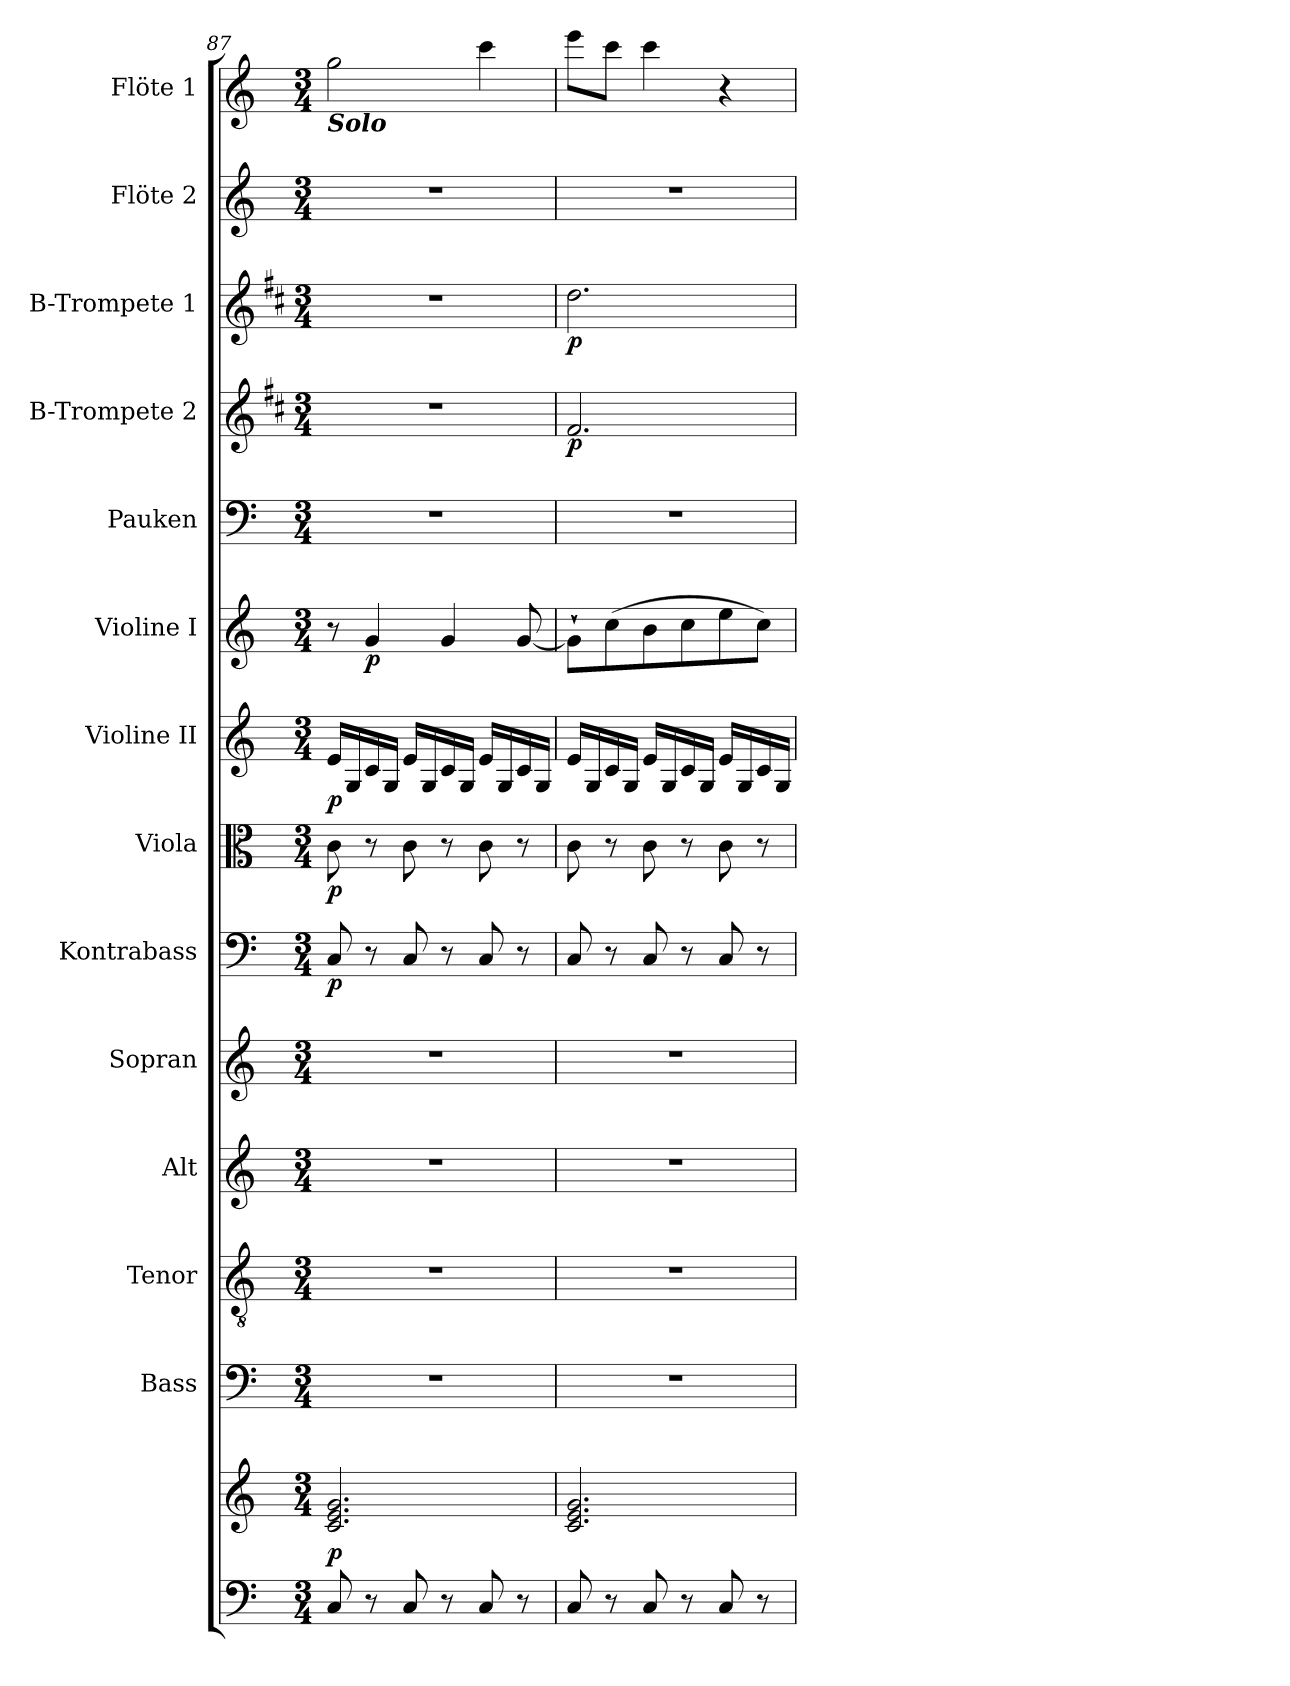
**kern	**kern	**dynam	**kern	**kern	**kern	**kern	**kern	**dynam	**kern	**dynam	**kern	**dynam	**kern	**dynam	**kern	**kern	**dynam	**kern	**dynam	**kern	**kern
*part14	*part14	*part14	*part13	*part12	*part11	*part10	*part9	*part9	*part8	*part8	*part7	*part7	*part6	*part6	*part5	*part4	*part4	*part3	*part3	*part2	*part1
*staff15	*staff14	*staff14/15	*staff13	*staff12	*staff11	*staff10	*staff9	*staff9	*staff8	*staff8	*staff7	*staff7	*staff6	*staff6	*staff5	*staff4	*staff4	*staff3	*staff3	*staff2	*staff1
*	*	*	*I"Bass	*I"Tenor	*I"Alt	*I"Sopran	*I"Kontrabass	*	*I"Viola	*	*I"Violine II	*	*I"Violine I	*	*I"Pauken	*I"B-Trompete 2	*	*I"B-Trompete 1	*	*I"Flöte 2	*I"Flöte 1
*	*	*	*I'B.	*I'T.	*I'A.	*I'S.	*I'Kb.	*	*I'Vla.	*	*I'Vl. II	*	*I'Vl. I	*	*I'Pk.	*I'B Trp. 2	*	*I'B Trp. 1	*	*I'Fl. 2	*I'Fl. 1
!!LO:PB:g=z
*clefF4	*clefG2	*	*clefF4	*clefGv2	*clefG2	*clefG2	*clefF4	*	*clefC3	*	*clefG2	*	*clefG2	*	*clefF4	*clefG2	*	*clefG2	*	*clefG2	*clefG2
*	*	*	*	*	*	*	*ITrd7c12	*	*	*	*	*	*	*	*	*ITrd1c2	*	*ITrd1c2	*	*	*
*k[]	*k[]	*	*k[]	*k[]	*k[]	*k[]	*k[]	*	*k[]	*	*k[]	*	*k[]	*	*k[]	*k[]	*	*k[]	*	*k[]	*k[]
*C:	*C:	*	*C:	*C:	*C:	*C:	*C:	*	*C:	*	*C:	*	*C:	*	*C:	*C:	*	*C:	*	*C:	*C:
*M3/4	*M3/4	*	*M3/4	*M3/4	*M3/4	*M3/4	*M3/4	*	*M3/4	*	*M3/4	*	*M3/4	*	*M3/4	*M3/4	*	*M3/4	*	*M3/4	*M3/4
=87	=87	=87	=87	=87	=87	=87	=87	=87	=87	=87	=87	=87	=87	=87	=87	=87	=87	=87	=87	=87	=87
!	!	!	!	!	!	!	!	!	!	!	!	!	!	!	!	!	!	!	!	!	!LO:TX:b:Bi:t=Solo
!	!	!LO:DY:a=2	!	!	!	!	!	!LO:DY:b	!	!LO:DY:b	!	!LO:DY:b	!	!	!	!	!	!	!	!	!
8C/	2.c/ 2.e/ 2.g/	p	2.r	2.r	2.r	2.r	8CC/	p	8c\	p	16e/LL	p	8r	.	2.r	2.r	.	2.r	.	2.r	2gg\
.	.	.	.	.	.	.	.	.	.	.	16G/	.	.	.	.	.	.	.	.	.	.
!	!	!	!	!	!	!	!	!	!	!	!	!	!	!LO:DY:b	!	!	!	!	!	!	!
8r	.	.	.	.	.	.	8r	.	8r	.	16c/	.	4g/	p	.	.	.	.	.	.	.
.	.	.	.	.	.	.	.	.	.	.	16G/JJ	.	.	.	.	.	.	.	.	.	.
8C/	.	.	.	.	.	.	8CC/	.	8c\	.	16e/LL	.	.	.	.	.	.	.	.	.	.
.	.	.	.	.	.	.	.	.	.	.	16G/	.	.	.	.	.	.	.	.	.	.
8r	.	.	.	.	.	.	8r	.	8r	.	16c/	.	4g/	.	.	.	.	.	.	.	.
.	.	.	.	.	.	.	.	.	.	.	16G/JJ	.	.	.	.	.	.	.	.	.	.
8C/	.	.	.	.	.	.	8CC/	.	8c\	.	16e/LL	.	.	.	.	.	.	.	.	.	4ccc\
.	.	.	.	.	.	.	.	.	.	.	16G/	.	.	.	.	.	.	.	.	.	.
8r	.	.	.	.	.	.	8r	.	8r	.	16c/	.	[8g/	.	.	.	.	.	.	.	.
.	.	.	.	.	.	.	.	.	.	.	16G/JJ	.	.	.	.	.	.	.	.	.	.
=88	=88	=88	=88	=88	=88	=88	=88	=88	=88	=88	=88	=88	=88	=88	=88	=88	=88	=88	=88	=88	=88
!	!	!	!	!	!	!	!	!	!	!	!	!	!	!	!	!	!LO:DY:b	!	!LO:DY:b	!	!
8C/	2.c/ 2.e/ 2.g/	.	2.r	2.r	2.r	2.r	8CC/	.	8c\	.	16e/LL	.	8g`>\L]	.	2.r	2.e/	p	2.cc\	p	2.r	8eee\L
.	.	.	.	.	.	.	.	.	.	.	16G/	.	.	.	.	.	.	.	.	.	.
8r	.	.	.	.	.	.	8r	.	8r	.	16c/	.	(>8cc\	.	.	.	.	.	.	.	8ccc\J
.	.	.	.	.	.	.	.	.	.	.	16G/JJ	.	.	.	.	.	.	.	.	.	.
8C/	.	.	.	.	.	.	8CC/	.	8c\	.	16e/LL	.	8b\	.	.	.	.	.	.	.	4ccc\
.	.	.	.	.	.	.	.	.	.	.	16G/	.	.	.	.	.	.	.	.	.	.
8r	.	.	.	.	.	.	8r	.	8r	.	16c/	.	8cc\	.	.	.	.	.	.	.	.
.	.	.	.	.	.	.	.	.	.	.	16G/JJ	.	.	.	.	.	.	.	.	.	.
8C/	.	.	.	.	.	.	8CC/	.	8c\	.	16e/LL	.	8ee\	.	.	.	.	.	.	.	4r
.	.	.	.	.	.	.	.	.	.	.	16G/	.	.	.	.	.	.	.	.	.	.
8r	.	.	.	.	.	.	8r	.	8r	.	16c/	.	8cc\J)	.	.	.	.	.	.	.	.
.	.	.	.	.	.	.	.	.	.	.	16G/JJ	.	.	.	.	.	.	.	.	.	.
=	=	=	=	=	=	=	=	=	=	=	=	=	=	=	=	=	=	=	=	=	=
*-	*-	*-	*-	*-	*-	*-	*-	*-	*-	*-	*-	*-	*-	*-	*-	*-	*-	*-	*-	*-	*-
